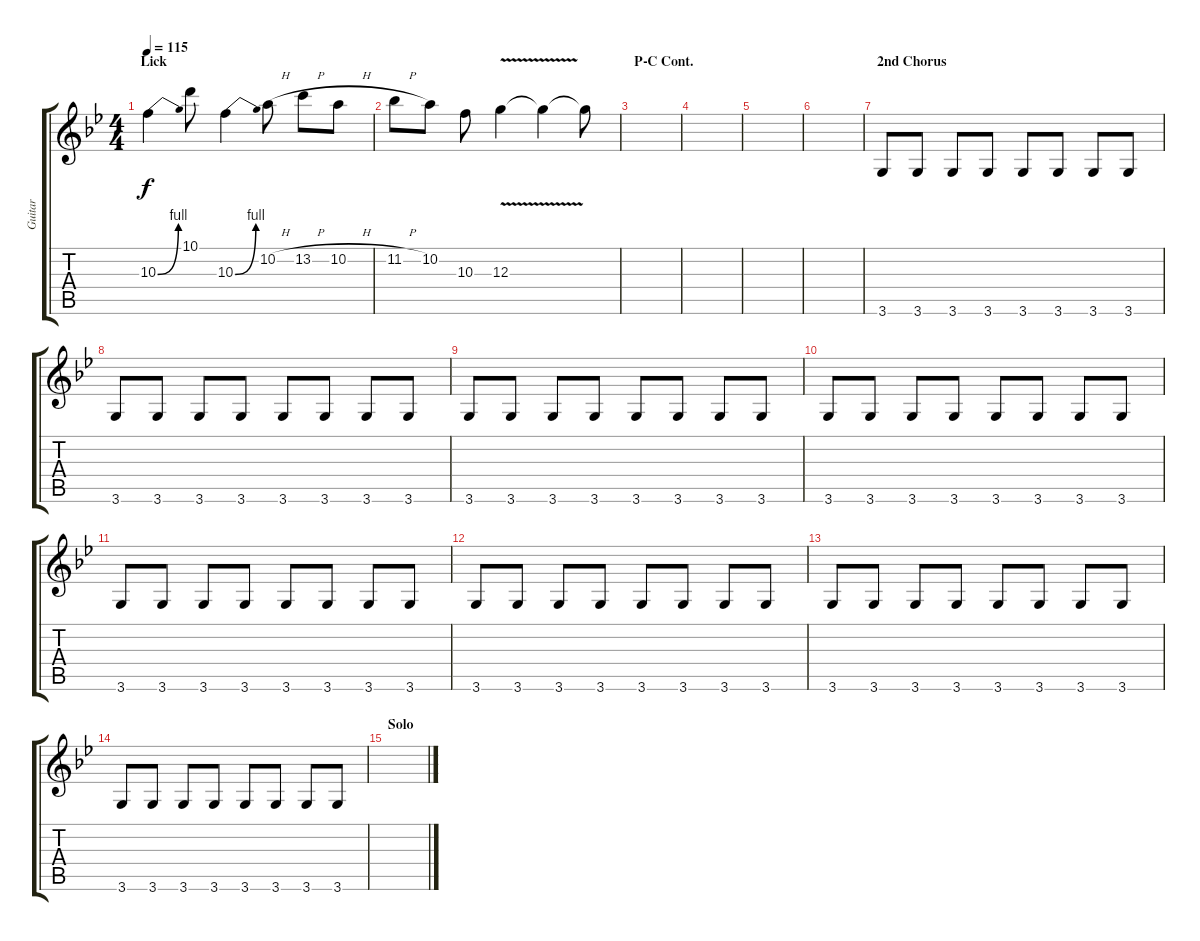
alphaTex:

\track ("Guitar" "Guitar") {instrument overdrivenguitar}
\staff {score tabs}
\tuning (E4 B3 G3 D3 A2 E2) {hide}
\ts (4 4)
\section ("" "Lick")
\tempo 115
\clef g2
\ks bb
10.3{be (bend 0 0 60 4)}.4{dy f volume 10} 10.1.8 10.3{be (bend 0 0 60 4)}.4 10.2{h}.8 13.2{h}.8 10.2{h}.8 |
11.2{h}.8 10.2.8 10.3.8 12.3{v}.4 12.3{t}.4 12.3{t}.8 |
\section ("" "P-C Cont.")
|
|
|
|
\section ("" "2nd Chorus")
3.6.8{volume 8} 3.6.8 3.6.8 3.6.8 3.6.8 3.6.8 3.6.8 3.6.8 |
3.6.8 3.6.8 3.6.8 3.6.8 3.6.8 3.6.8 3.6.8 3.6.8 |
3.6.8 3.6.8 3.6.8 3.6.8 3.6.8 3.6.8 3.6.8 3.6.8 |
3.6.8 3.6.8 3.6.8 3.6.8 3.6.8 3.6.8 3.6.8 3.6.8 |
3.6.8 3.6.8 3.6.8 3.6.8 3.6.8 3.6.8 3.6.8 3.6.8 |
3.6.8 3.6.8 3.6.8 3.6.8 3.6.8 3.6.8 3.6.8 3.6.8 |
3.6.8 3.6.8 3.6.8 3.6.8 3.6.8 3.6.8 3.6.8 3.6.8 |
3.6.8 3.6.8 3.6.8 3.6.8 3.6.8 3.6.8 3.6.8 3.6.8 |
\section ("" "Solo")
